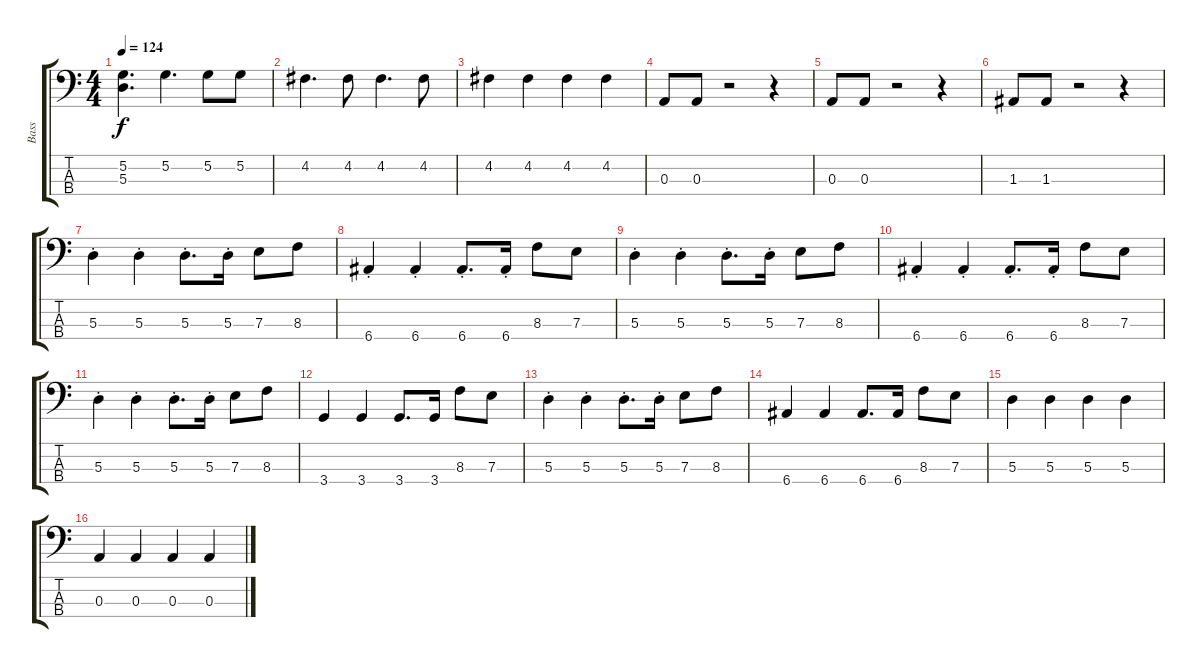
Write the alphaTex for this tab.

\track ("Bass" "Bass") {instrument electricbasspick}
\staff {score tabs}
\tuning (G2 D2 A1 E1) {hide}
\ts (4 4)
\tempo 124
\clef f4
\ks c
(5.2 5.3).4{d dy f} 5.2.4{d} 5.2.8 5.2.8 |
4.2.4{d} 4.2.8 4.2.4{d} 4.2.8 |
4.2.4 4.2.4 4.2.4 4.2.4 |
0.3.8 0.3.8 r.2 r.4 |
0.3.8 0.3.8 r.2 r.4 |
1.3.8 1.3.8 r.2 r.4 |
5.3{st}.4 5.3{st}.4 5.3{st}.8{d} 5.3{st}.16 7.3.8 8.3.8 |
6.4{st}.4 6.4{st}.4 6.4{st}.8{d} 6.4{st}.16 8.3.8 7.3.8 |
5.3{st}.4 5.3{st}.4 5.3{st}.8{d} 5.3{st}.16 7.3.8 8.3.8 |
6.4{st}.4 6.4{st}.4 6.4{st}.8{d} 6.4{st}.16 8.3.8 7.3.8 |
5.3{st}.4 5.3{st}.4 5.3{st}.8{d} 5.3{st}.16 7.3.8 8.3.8 |
3.4.4 3.4.4 3.4.8{d} 3.4.16 8.3.8 7.3.8 |
5.3{st}.4 5.3{st}.4 5.3{st}.8{d} 5.3{st}.16 7.3.8 8.3.8 |
6.4.4 6.4.4 6.4.8{d} 6.4.16 8.3.8 7.3.8 |
5.3.4 5.3.4 5.3.4 5.3.4 |
0.3.4 0.3.4 0.3.4 0.3.4
